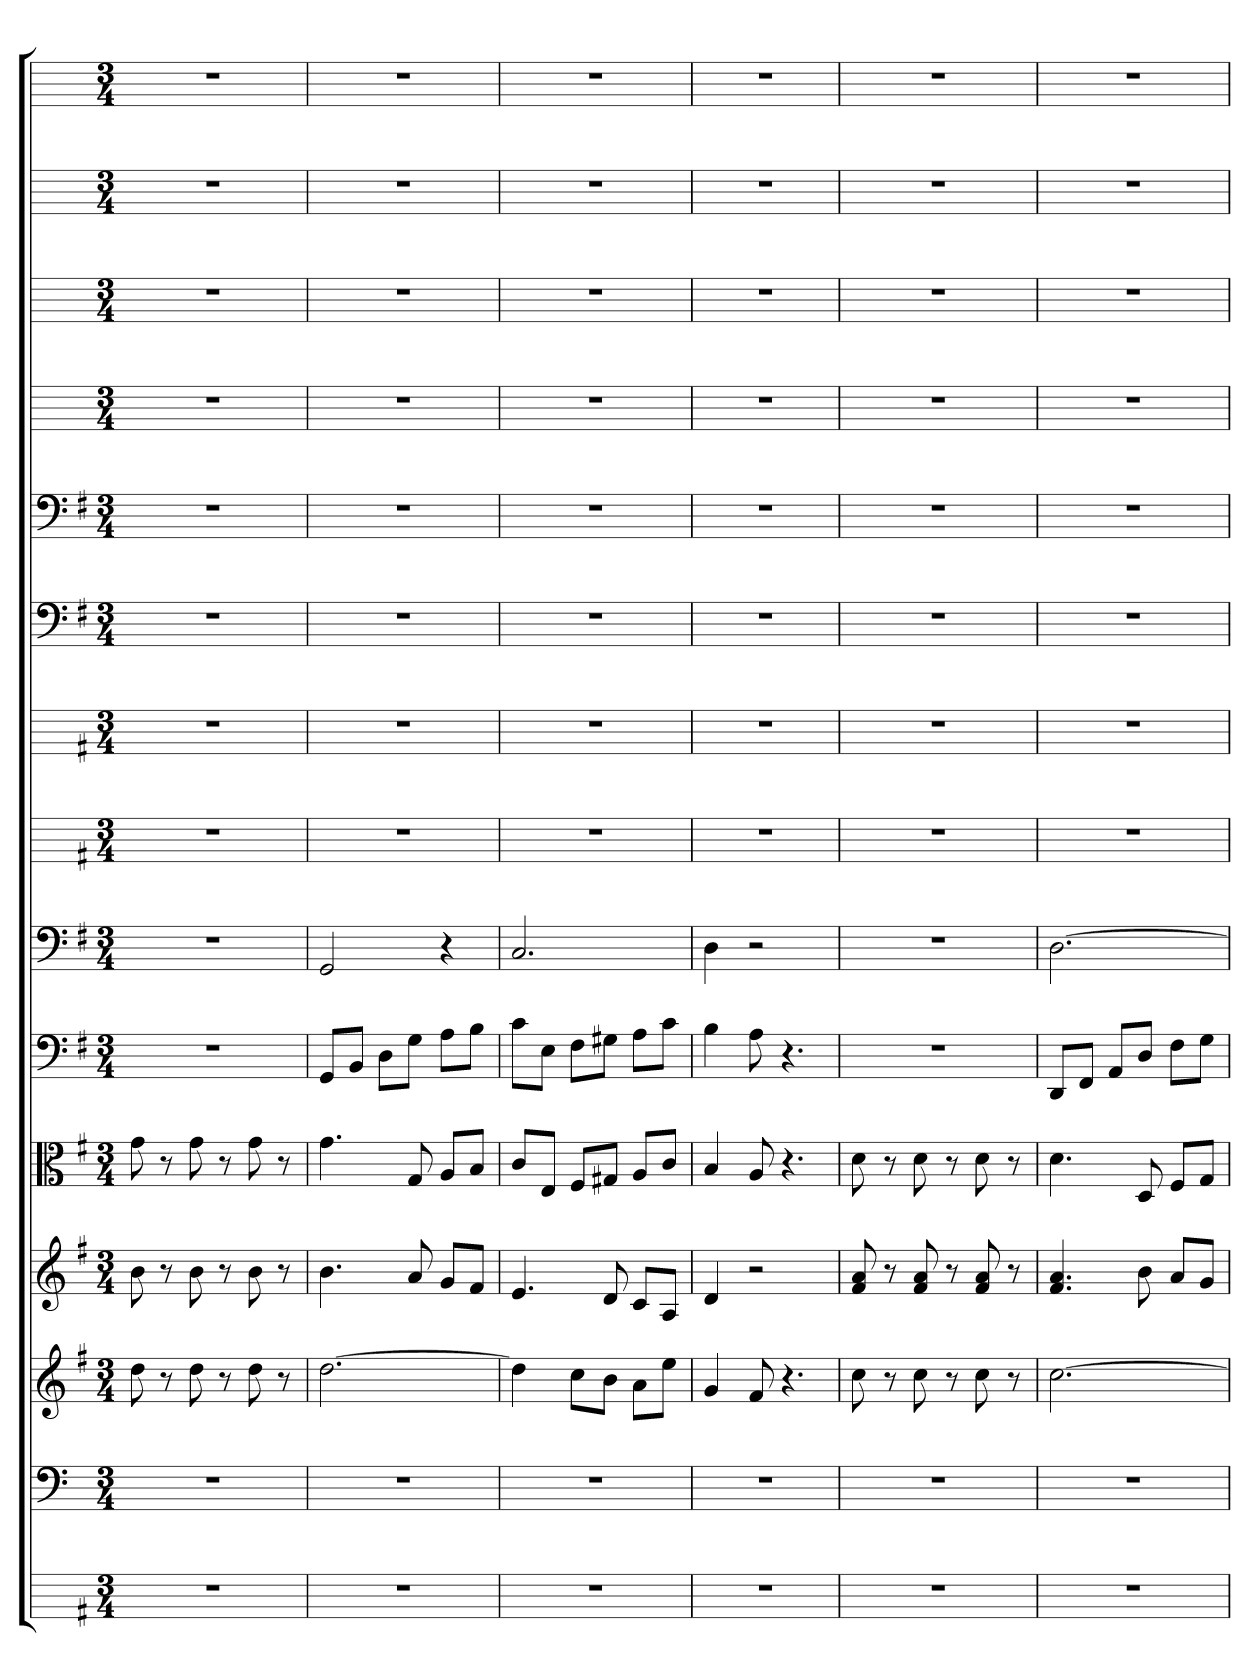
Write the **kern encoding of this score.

**kern	**kern	**kern	**kern	**kern	**kern	**kern	**kern	**kern	**kern	**kern	**kern	**kern	**kern	**kern
*part15	*part14	*part13	*part12	*part11	*part10	*part9	*part8	*part7	*part6	*part5	*part4	*part3	*part2	*part1
*staff15	*staff14	*staff13	*staff12	*staff11	*staff10	*staff9	*staff8	*staff7	*staff6	*staff5	*staff4	*staff3	*staff2	*staff1
*	*clefF4	*	*	*clefC3	*clefF4	*clefF4	*	*	*clefF4	*clefF4	*	*	*	*
*k[f#]	*k[]	*k[f#]	*k[f#]	*k[f#]	*k[f#]	*k[f#]	*k[f#]	*k[f#]	*k[f#]	*k[f#]	*k[]	*k[]	*k[]	*k[]
*M3/4	*M3/4	*M3/4	*M3/4	*M3/4	*M3/4	*M3/4	*M3/4	*M3/4	*M3/4	*M3/4	*M3/4	*M3/4	*M3/4	*M3/4
=1	=1	=1	=1	=1	=1	=1	=1	=1	=1	=1	=1	=1	=1	=1
2.r	2.r	8dd	8b	8g	2.r	2.r	2.r	2.r	2.r	2.r	2.r	2.r	2.r	2.r
.	.	8r	8r	8r	.	.	.	.	.	.	.	.	.	.
.	.	8dd	8b	8g	.	.	.	.	.	.	.	.	.	.
.	.	8r	8r	8r	.	.	.	.	.	.	.	.	.	.
.	.	8dd	8b	8g	.	.	.	.	.	.	.	.	.	.
.	.	8r	8r	8r	.	.	.	.	.	.	.	.	.	.
=2	=2	=2	=2	=2	=2	=2	=2	=2	=2	=2	=2	=2	=2	=2
2.r	2.r	[2.dd	4.b	4.g	8GG/L	2GG	2.r	2.r	2.r	2.r	2.r	2.r	2.r	2.r
.	.	.	.	.	8BB/J	.	.	.	.	.	.	.	.	.
.	.	.	.	.	8D\L	.	.	.	.	.	.	.	.	.
.	.	.	8a	8G	8G\J	.	.	.	.	.	.	.	.	.
.	.	.	8gL	8A/L	8A\L	4r	.	.	.	.	.	.	.	.
.	.	.	8f#J	8B/J	8B\J	.	.	.	.	.	.	.	.	.
=3	=3	=3	=3	=3	=3	=3	=3	=3	=3	=3	=3	=3	=3	=3
2.r	2.r	4dd]	4.e	8c/L	8c\L	2.C	2.r	2.r	2.r	2.r	2.r	2.r	2.r	2.r
.	.	.	.	8E/J	8E\J	.	.	.	.	.	.	.	.	.
.	.	8ccL	.	8F#/L	8F#\L	.	.	.	.	.	.	.	.	.
.	.	8bJ	8d	8G#X/J	8G#X\J	.	.	.	.	.	.	.	.	.
.	.	8aL	8cL	8A/L	8A\L	.	.	.	.	.	.	.	.	.
.	.	8eeJ	8AJ	8c/J	8c\J	.	.	.	.	.	.	.	.	.
=4	=4	=4	=4	=4	=4	=4	=4	=4	=4	=4	=4	=4	=4	=4
2.r	2.r	4g	4d	4B	4B	4D	2.r	2.r	2.r	2.r	2.r	2.r	2.r	2.r
.	.	8f#	2r	8A	8A	2r	.	.	.	.	.	.	.	.
.	.	4.r	.	4.r	4.r	.	.	.	.	.	.	.	.	.
=5	=5	=5	=5	=5	=5	=5	=5	=5	=5	=5	=5	=5	=5	=5
2.r	2.r	8cc	8f# 8a	8d	2.r	2.r	2.r	2.r	2.r	2.r	2.r	2.r	2.r	2.r
.	.	8r	8r	8r	.	.	.	.	.	.	.	.	.	.
.	.	8cc	8f# 8a	8d	.	.	.	.	.	.	.	.	.	.
.	.	8r	8r	8r	.	.	.	.	.	.	.	.	.	.
.	.	8cc	8f# 8a	8d	.	.	.	.	.	.	.	.	.	.
.	.	8r	8r	8r	.	.	.	.	.	.	.	.	.	.
=6	=6	=6	=6	=6	=6	=6	=6	=6	=6	=6	=6	=6	=6	=6
2.r	2.r	[2.cc	4.f# 4.a	4.d	8DD/L	[2.D	2.r	2.r	2.r	2.r	2.r	2.r	2.r	2.r
.	.	.	.	.	8FF#/J	.	.	.	.	.	.	.	.	.
.	.	.	.	.	8AA/L	.	.	.	.	.	.	.	.	.
.	.	.	8b	8D	8D/J	.	.	.	.	.	.	.	.	.
.	.	.	8aL	8F#/L	8F#\L	.	.	.	.	.	.	.	.	.
.	.	.	8gJ	8G/J	8G\J	.	.	.	.	.	.	.	.	.
=	=	=	=	=	=	=	=	=	=	=	=	=	=	=
*-	*-	*-	*-	*-	*-	*-	*-	*-	*-	*-	*-	*-	*-	*-
